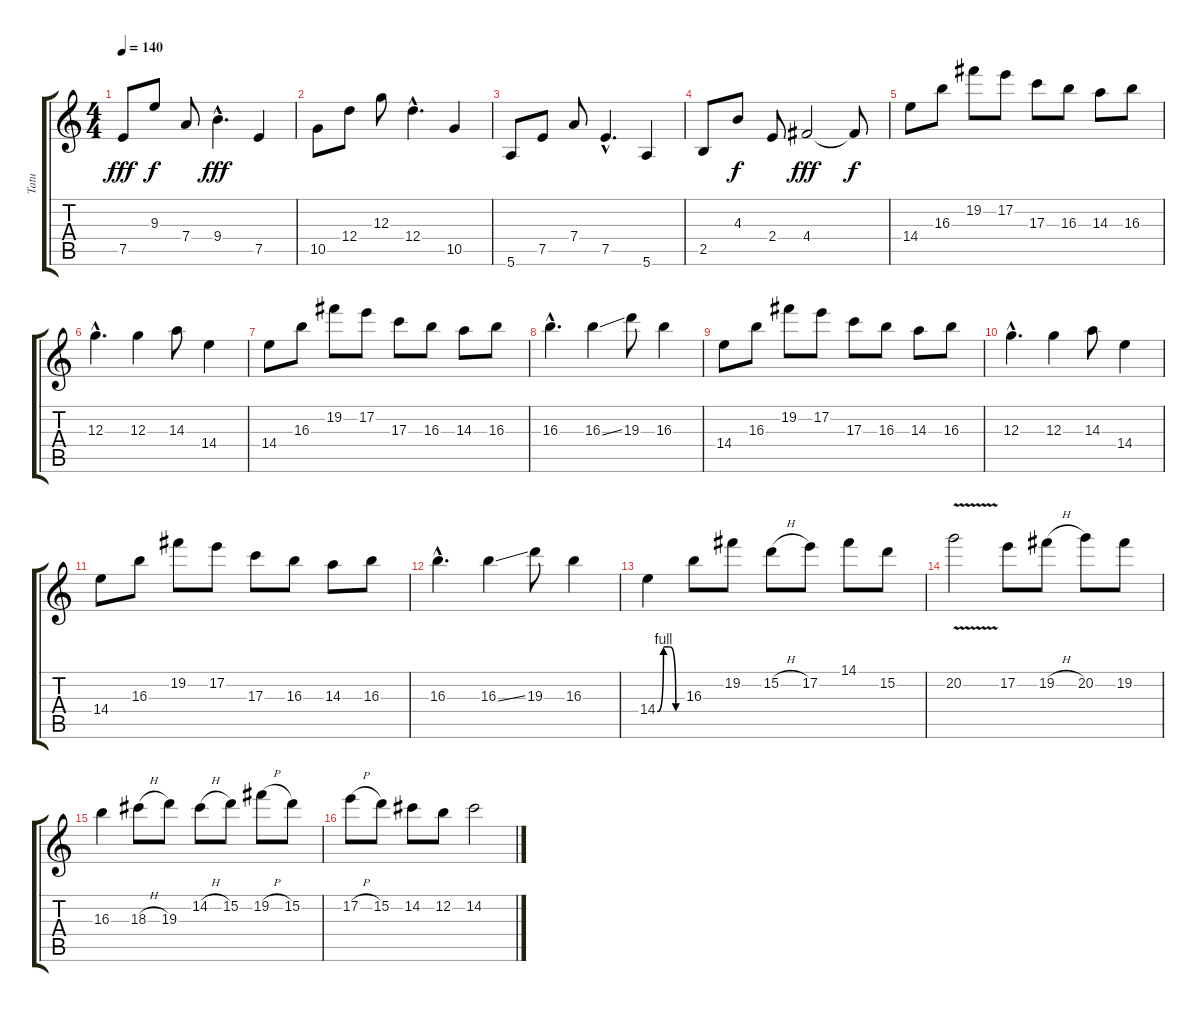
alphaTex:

\track ("Tatu" "Tatu") {instrument overdrivenguitar}
\staff {score tabs}
\tuning (E4 B3 G3 D3 A2 E2) {hide}
\ts (4 4)
\tempo 140
\clef g2
\ks c
7.5.8{dy fff} 9.3.8{dy f} 7.4.8 9.4{hac}.4{d dy fff} 7.5.4 |
10.5.8 12.4.8 12.3.8 12.4{hac}.4{d} 10.5.4 |
5.6.8 7.5.8 7.4.8 7.5{hac}.4{d} 5.6.4 |
2.5.8 4.3.8{dy f} 2.4.8 4.4.2{dy fff} 4.4{t}.8{dy f} |
14.4.8 16.3.8 19.2.8 17.2.8 17.3.8 16.3.8 14.3.8 16.3.8 |
12.3{hac}.4{d} 12.3.4 14.3.8 14.4.4 |
14.4.8 16.3.8 19.2.8 17.2.8 17.3.8 16.3.8 14.3.8 16.3.8 |
16.3{hac}.4{d} 16.3{ss}.4 19.3.8 16.3.4 |
14.4.8 16.3.8 19.2.8 17.2.8 17.3.8 16.3.8 14.3.8 16.3.8 |
12.3{hac}.4{d} 12.3.4 14.3.8 14.4.4 |
14.4.8 16.3.8 19.2.8 17.2.8 17.3.8 16.3.8 14.3.8 16.3.8 |
16.3{hac}.4{d} 16.3{ss}.4 19.3.8 16.3.4 |
14.4{be (custom 0 0 15 4 30 4 45 0 60 0)}.4 16.3.8 19.2.8 15.2{h}.8 17.2.8 14.1.8 15.2.8 |
20.2{v}.2 17.2.8 19.2{h}.8 20.2.8 19.2.8 |
16.3.4 18.3{h}.8 19.3.8 14.2{h}.8 15.2.8 19.2{h}.8 15.2.8 |
17.2{h}.8 15.2.8 14.2.8 12.2.8 14.2.2
